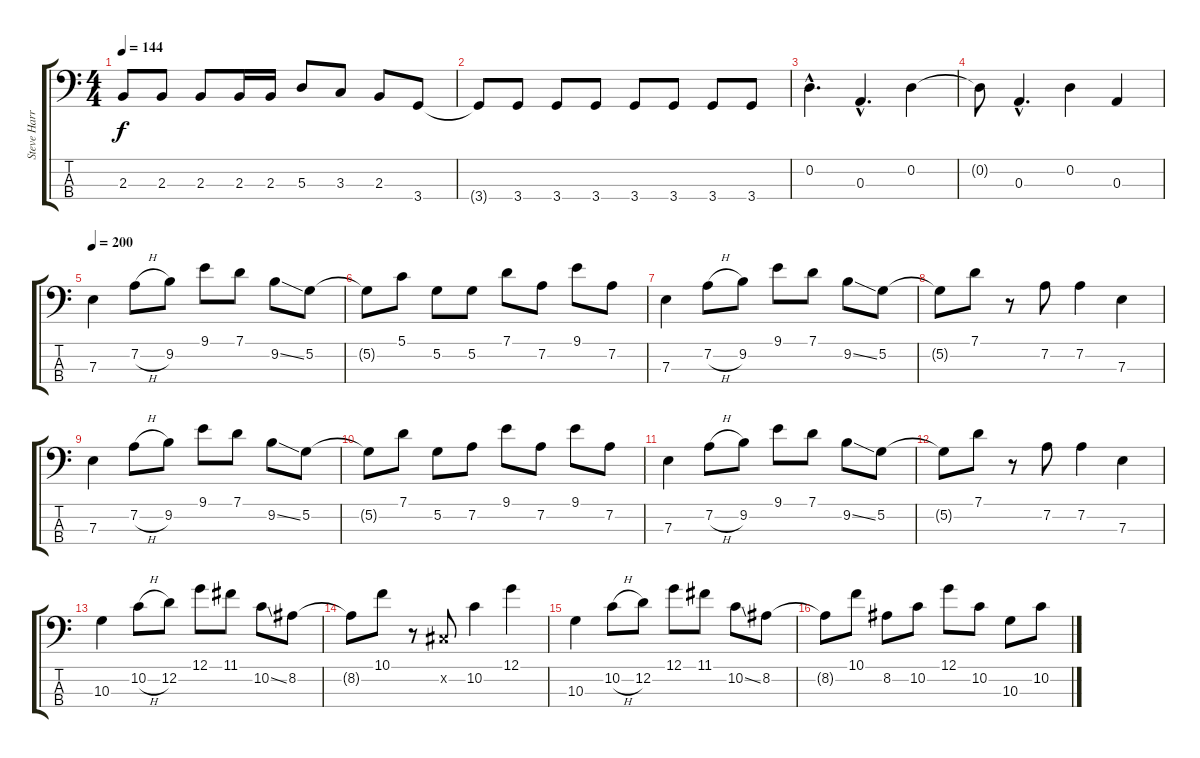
\track ("Steve Harris" "Steve Harr") {instrument electricbassfinger}
\staff {score tabs}
\tuning (G2 D2 A1 E1) {hide}
\ts (4 4)
\tempo 144
\clef f4
\ks c
2.3{t}.8{dy f} 2.3.8 2.3.8 2.3.16 2.3.16 5.3.8 3.3.8 2.3.8 3.4.8 |
3.4{t}.8 3.4.8 3.4.8 3.4.8 3.4.8 3.4.8 3.4.8 3.4.8 |
0.2{hac}.4{d} 0.3{hac}.4{d} 0.2.4 |
0.2{t}.8 0.3{hac}.4{d} 0.2.4 0.3.4 |
\tempo 200
7.3.4 7.2{h}.8 9.2.8 9.1.8 7.1.8 9.2{ss}.8 5.2.8 |
5.2{t}.8 5.1.8 5.2.8 5.2.8 7.1.8 7.2.8 9.1.8 7.2.8 |
7.3.4 7.2{h}.8 9.2.8 9.1.8 7.1.8 9.2{ss}.8 5.2.8 |
5.2{t}.8 7.1.8 r.8 7.2.8 7.2.4 7.3.4 |
7.3.4 7.2{h}.8 9.2.8 9.1.8 7.1.8 9.2{ss}.8 5.2.8 |
5.2{t}.8 7.1.8 5.2.8 7.2.8 9.1.8 7.2.8 9.1.8 7.2.8 |
7.3.4 7.2{h}.8 9.2.8 9.1.8 7.1.8 9.2{ss}.8 5.2.8 |
5.2{t}.8 7.1.8 r.8 7.2.8 7.2.4 7.3.4 |
10.3.4 10.2{h}.8 12.2.8 12.1.8 11.1.8 10.2{ss}.8 8.2.8 |
8.2{t}.8 10.1.8 r.8 -1.2{x}.8 10.2.4 12.1.4 |
10.3.4 10.2{h}.8 12.2.8 12.1.8 11.1.8 10.2{ss}.8 8.2.8 |
8.2{t}.8 10.1.8 8.2.8 10.2.8 12.1.8 10.2.8 10.3.8 10.2.8
